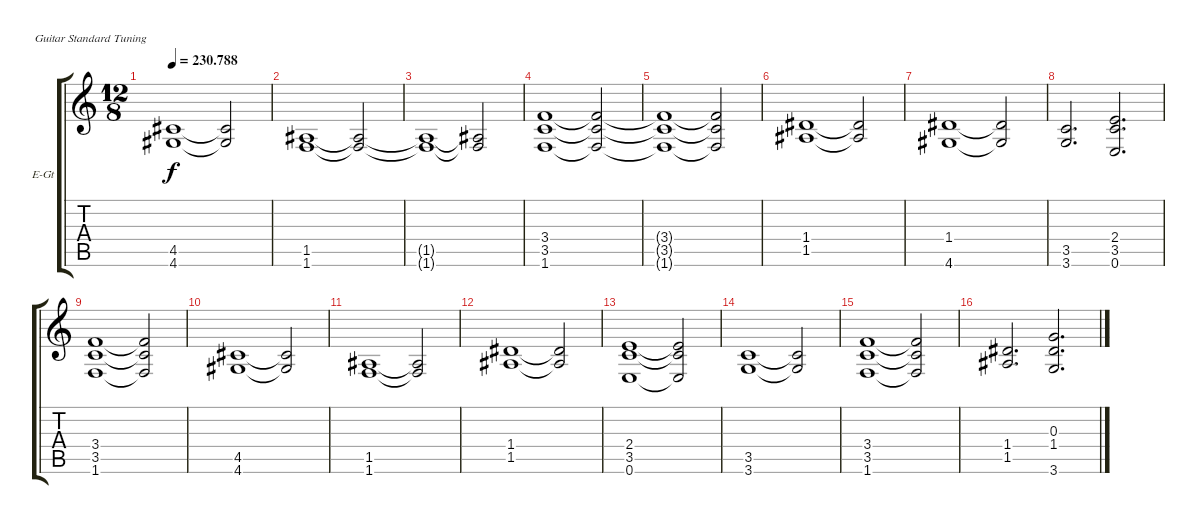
\bracketExtendMode groupsimilarinstruments
\firstSystemTrackNameOrientation horizontal
\otherSystemsTrackNameOrientation horizontal
\track ("Соло" "E-Gt") {instrument overdrivenguitar}
\staff {score tabs}
\tuning (E4 B3 G3 D3 A2 E2)
\ts (12 8)
\tempo
230.788
\accidentals auto
\clef g2
\ottava regular
\simile none
\ks c
(4.5{t} 4.6{t}).1{dy f} (4.5{t} 4.6{t}).2 |
(1.5 1.6).1 (1.5{t} 1.6{t}).2 |
(1.5{t} 1.6{t}).1 (1.5{t} 1.6{t}).2 |
(3.4 3.5 1.6).1 (3.4{t} 3.5{t} 1.6{t}).2 |
(3.4{t} 3.5{t} 1.6{t}).1 (3.4{t} 3.5{t} 1.6{t}).2 |
(1.4 1.5).1 (1.4{t} 1.5{t}).2 |
(1.4 4.6).1 (1.4{t} 4.6{t}).2 |
(3.5 3.6).2{d} (2.4 3.5 0.6).2{d} |
(3.4 3.5 1.6).1 (3.4{t} 3.5{t} 1.6{t}).2 |
(4.5 4.6).1 (4.5{t} 4.6{t}).2 |
(1.5 1.6).1 (1.5{t} 1.6{t}).2 |
(1.4 1.5).1 (1.4{t} 1.5{t}).2 |
(2.4 3.5 0.6).1 (2.4{t} 3.5{t} 0.6{t}).2 |
(3.5 3.6).1 (3.5{t} 3.6{t}).2 |
(3.4 3.5 1.6).1 (3.4{t} 3.5{t} 1.6{t}).2 |
(1.4 1.5).2{d} (0.3 1.4 3.6).2{d}
